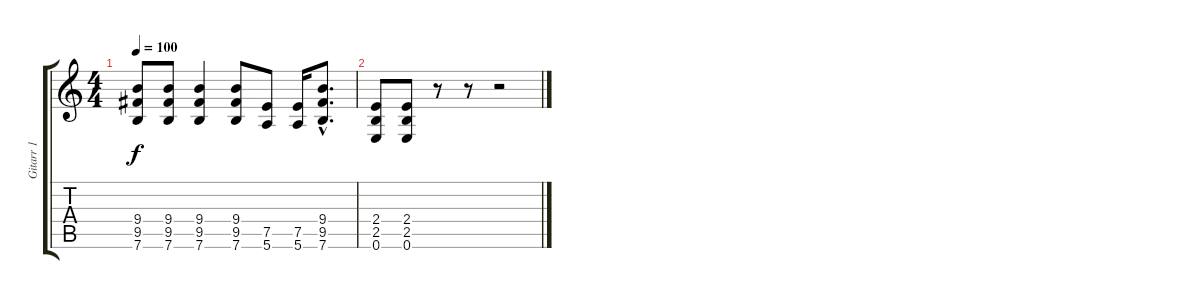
\track ("Gitarr 1" "Gitarr 1") {instrument distortionguitar}
\staff {score tabs}
\tuning (E4 B3 G3 D3 A2 E2) {hide}
\ts (4 4)
\tempo 100
\clef g2
\ks c
(9.4 9.5 7.6).8{dy f} (9.4 9.5 7.6).8 (9.4 9.5 7.6).4 (9.4 9.5 7.6).8 (7.5 5.6).8 (7.5 5.6).16 (9.4{hac} 9.5{hac} 7.6{hac}).8{d} |
(2.4 2.5 0.6).8 (2.4 2.5 0.6).8 r.8 r.8 r.2
